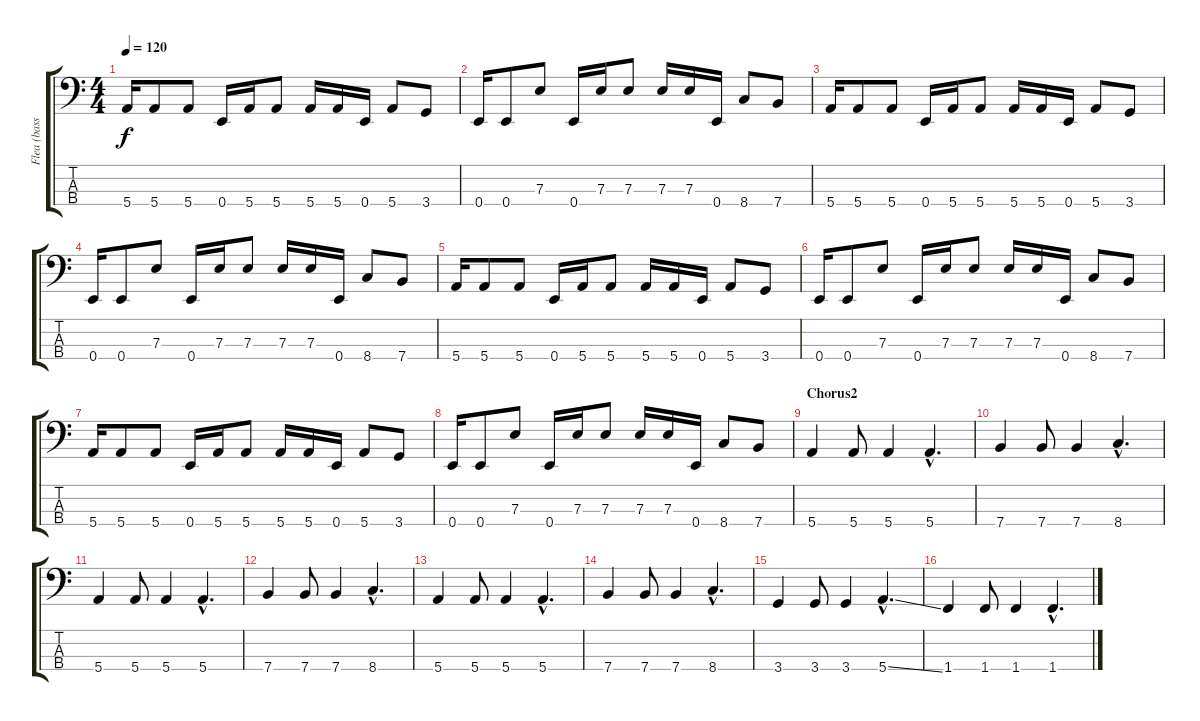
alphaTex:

\track ("Flea (bass)" "Flea (bass") {instrument electricbassfinger}
\staff {score tabs}
\tuning (G2 D2 A1 E1) {hide}
\ts (4 4)
\tempo 120
\clef f4
\ks c
5.4.16{dy f} 5.4.8 5.4.8 0.4.16 5.4.16 5.4.8 5.4.16 5.4.16 0.4.16 5.4.8 3.4.8 |
0.4.16 0.4.8 7.3.8 0.4.16 7.3.16 7.3.8 7.3.16 7.3.16 0.4.16 8.4.8 7.4.8 |
5.4.16 5.4.8 5.4.8 0.4.16 5.4.16 5.4.8 5.4.16 5.4.16 0.4.16 5.4.8 3.4.8 |
0.4.16 0.4.8 7.3.8 0.4.16 7.3.16 7.3.8 7.3.16 7.3.16 0.4.16 8.4.8 7.4.8 |
5.4.16 5.4.8 5.4.8 0.4.16 5.4.16 5.4.8 5.4.16 5.4.16 0.4.16 5.4.8 3.4.8 |
0.4.16 0.4.8 7.3.8 0.4.16 7.3.16 7.3.8 7.3.16 7.3.16 0.4.16 8.4.8 7.4.8 |
5.4.16 5.4.8 5.4.8 0.4.16 5.4.16 5.4.8 5.4.16 5.4.16 0.4.16 5.4.8 3.4.8 |
0.4.16 0.4.8 7.3.8 0.4.16 7.3.16 7.3.8 7.3.16 7.3.16 0.4.16 8.4.8 7.4.8 |
\section ("" "Chorus2")
5.4.4 5.4.8 5.4.4 5.4{hac}.4{d} |
7.4.4 7.4.8 7.4.4 8.4{hac}.4{d} |
5.4.4 5.4.8 5.4.4 5.4{hac}.4{d} |
7.4.4 7.4.8 7.4.4 8.4{hac}.4{d} |
5.4.4 5.4.8 5.4.4 5.4{hac}.4{d} |
7.4.4 7.4.8 7.4.4 8.4{hac}.4{d} |
3.4.4 3.4.8 3.4.4 5.4{ss hac}.4{d} |
1.4.4 1.4.8 1.4.4 1.4{hac}.4{d}
